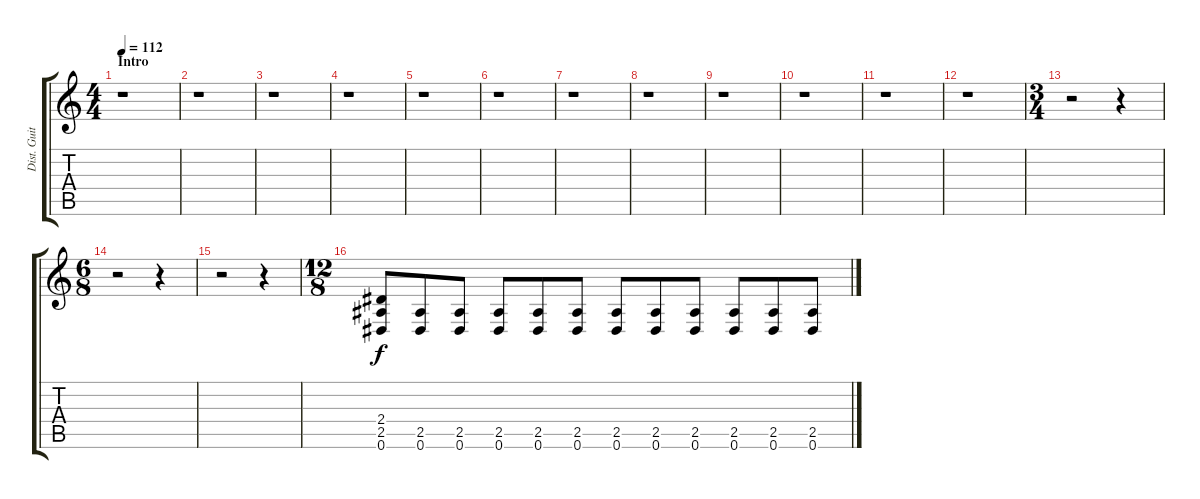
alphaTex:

\track ("Dist. Guitar " "Dist. Guit") {instrument distortionguitar}
\staff {score tabs}
\tuning (Eb4 Bb3 Gb3 Db3 Ab2 Eb2) {hide}
\ts (4 4)
\section ("" "Intro")
\tempo 112
\clef g2
\ks c
r.1{dy f instrument distortionguitar} |
r.1 |
r.1 |
r.1 |
r.1 |
r.1 |
r.1 |
r.1 |
r.1 |
r.1 |
r.1 |
r.1 |
\ts (3 4)
r.2 r.4 |
\ts (6 8)
r.2 r.4 |
r.2 r.4 |
\ts (12 8)
(2.4 2.5 0.6).8 (2.5 0.6).8 (2.5 0.6).8 (2.5 0.6).8 (2.5 0.6).8 (2.5 0.6).8 (2.5 0.6).8 (2.5 0.6).8 (2.5 0.6).8 (2.5 0.6).8 (2.5 0.6).8 (2.5 0.6).8
